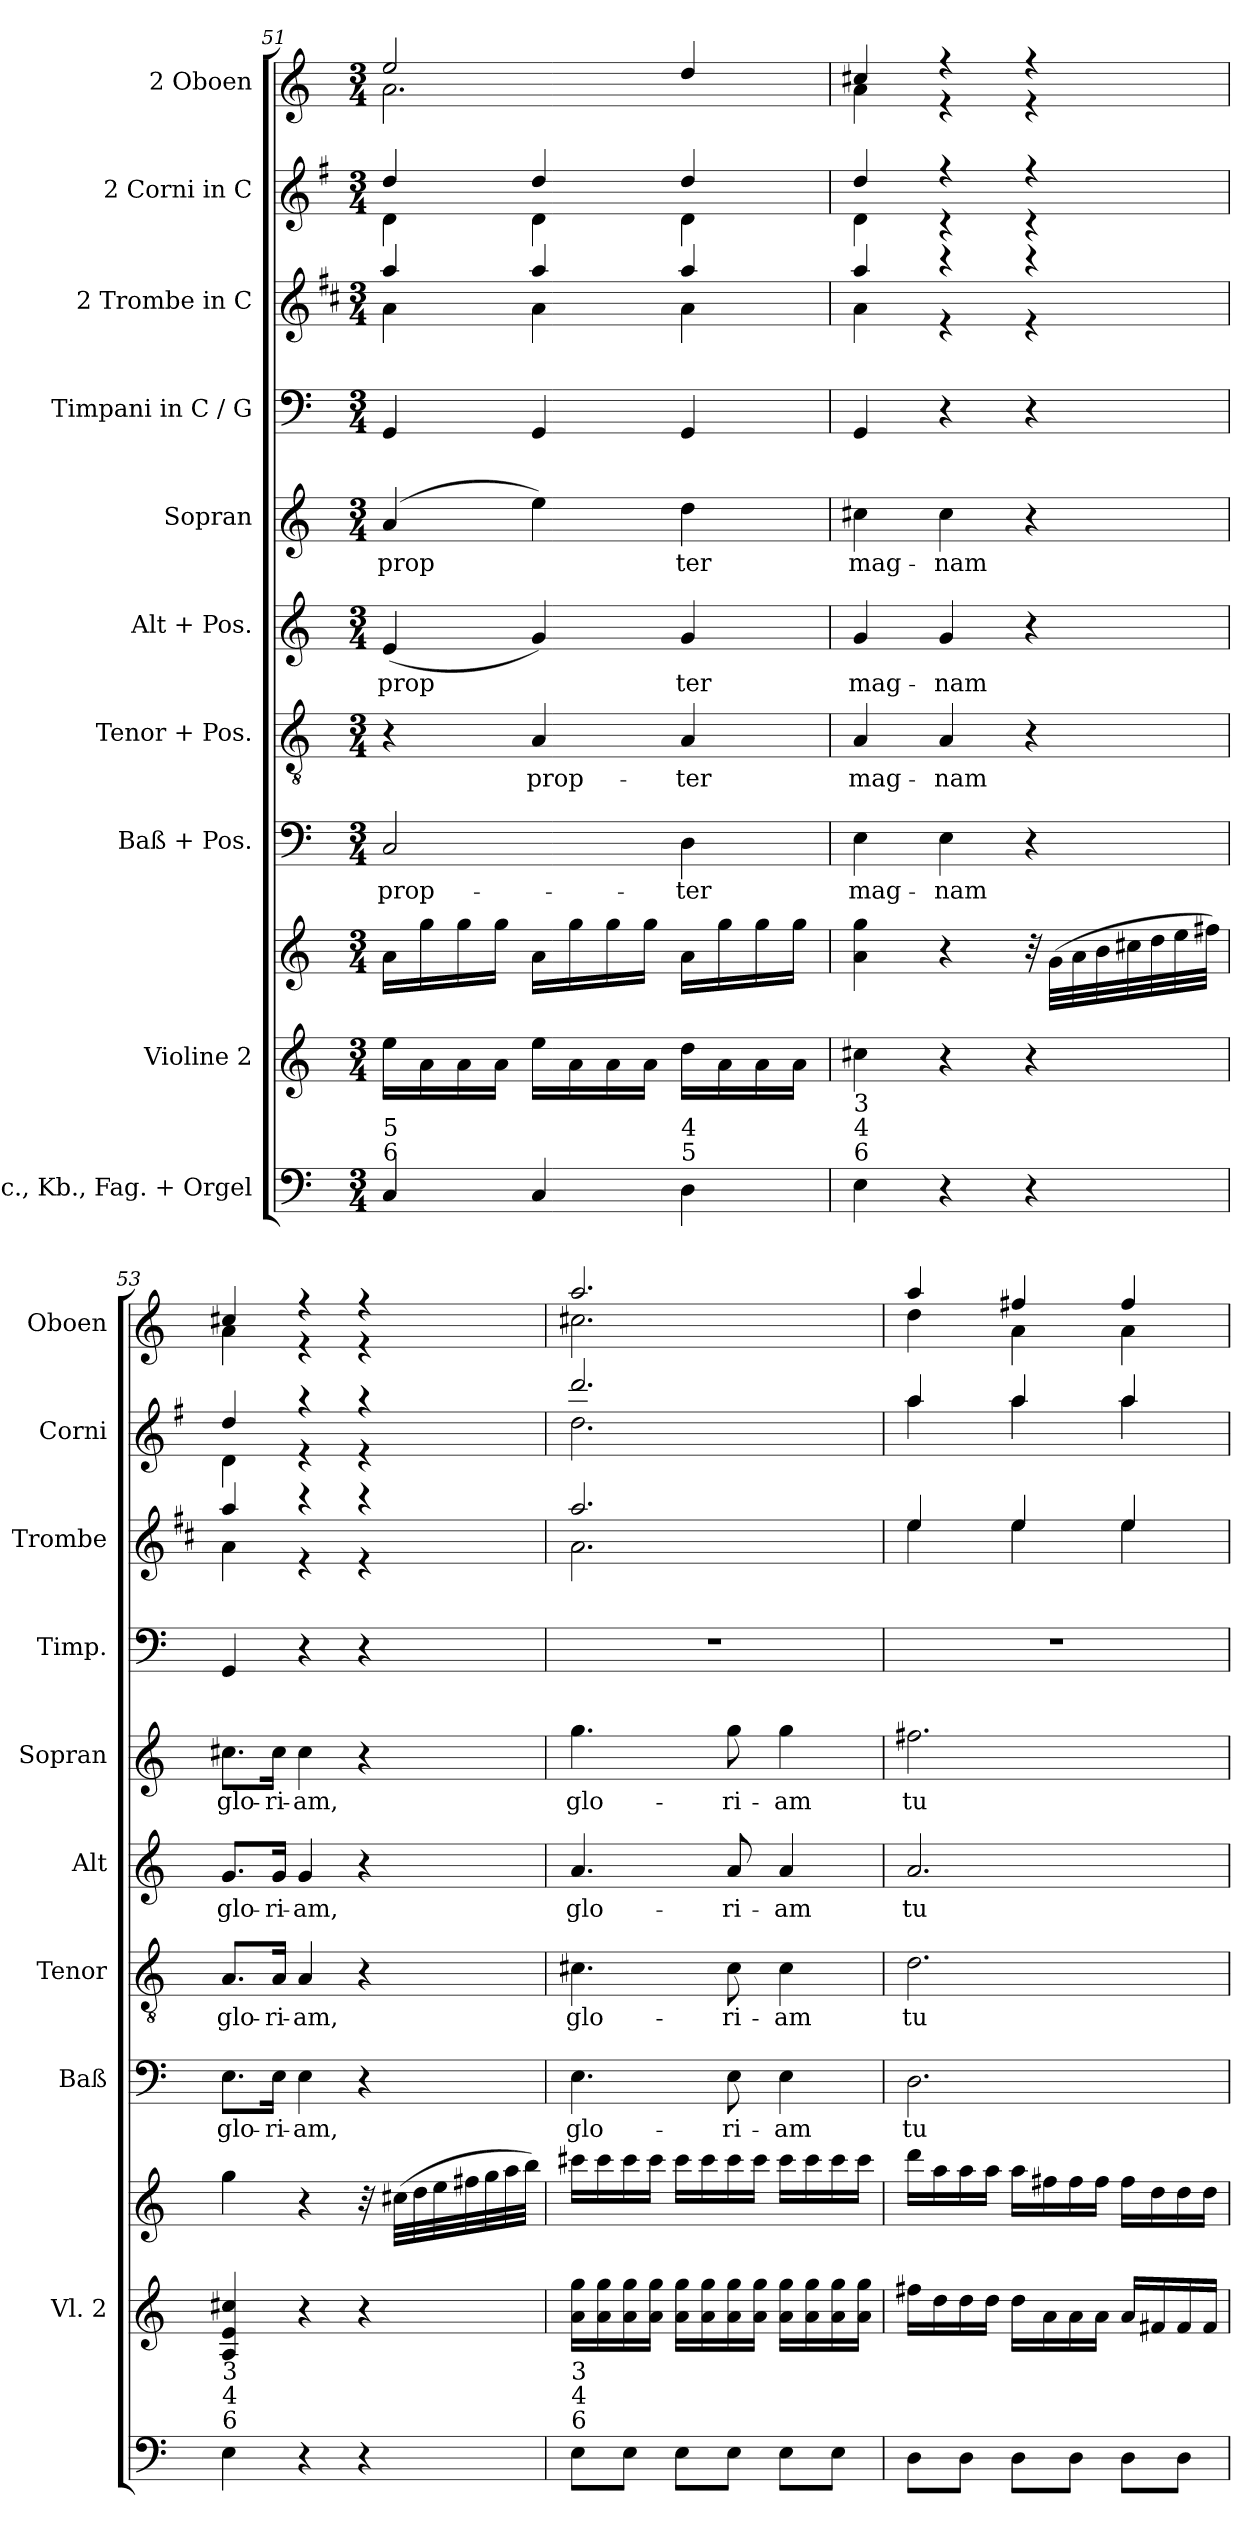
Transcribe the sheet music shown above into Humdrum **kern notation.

**kern	**kern	**kern	**kern	**text	**kern	**text	**kern	**text	**kern	**text	**kern	**kern	**kern	**kern
*part10	*part9	*part9	*part8	*part8	*part7	*part7	*part6	*part6	*part5	*part5	*part4	*part3	*part2	*part1
*staff11	*staff10	*staff9	*staff8	*staff8	*staff7	*staff7	*staff6	*staff6	*staff5	*staff5	*staff4	*staff3	*staff2	*staff1
*I"Vlc., Kb., Fag. + Orgel	*I"Violine 2	*	*I"Baß + Pos.	*	*I"Tenor + Pos.	*	*I"Alt + Pos.	*	*I"Sopran	*	*I"Timpani in C / G	*I"2 Trombe in C	*I"2 Corni in C	*I"2 Oboen
*	*I'Vl. 2	*	*I'Baß	*	*I'Tenor	*	*I'Alt	*	*I'Sopran	*	*I'Timp.	*I'Trombe	*I'Corni	*I'Oboen
*clefF4	*clefG2	*clefG2	*clefF4	*	*clefGv2	*	*clefG2	*	*clefG2	*	*clefF4	*clefG2	*clefG2	*clefG2
*	*	*	*	*	*	*	*	*	*	*	*	*ITrd1c2	*ITrd4c7	*
*k[]	*k[]	*k[]	*k[]	*	*k[]	*	*k[]	*	*k[]	*	*k[]	*k[]	*k[]	*k[]
*M3/4	*M3/4	*M3/4	*M3/4	*	*M3/4	*	*M3/4	*	*M3/4	*	*M3/4	*M3/4	*M3/4	*M3/4
=51	=51	=51	=51	=51	=51	=51	=51	=51	=51	=51	=51	=51	=51	=51
!LO:TX:a:t=6	!	!	!	!	!	!	!	!	!	!	!	!	!	!
!LO:TX:a:t=5	!	!	!	!	!	!	!	!	!	!	!	!	!	!
!	!	!	!	!LO:LY:b	!	!	!	!LO:LY:b	!	!LO:LY:b	!	!	!	!
*	*	*	*	*	*	*	*	*	*	*	*	*^	*^	*^
4C/	16ee\LL	16a\LL	2C/	prop-	4r	.	(<4e/	prop	(>4a/	prop	4GG/	4gg/	4g\	4g/	4G\	2ee/	2.a\
.	16a\	16gg\	.	.	.	.	.	.	.	.	.	.	.	.	.	.	.
.	16a\	16gg\	.	.	.	.	.	.	.	.	.	.	.	.	.	.	.
.	16a\JJ	16gg\JJ	.	.	.	.	.	.	.	.	.	.	.	.	.	.	.
!	!	!	!	!	!	!LO:LY:b	!	!	!	!	!	!	!	!	!	!	!
4C/	16ee\LL	16a\LL	.	.	4A/	prop-	4g/)	.	4ee\)	.	4GG/	4gg/	4g\	4g/	4G\	.	.
.	16a\	16gg\	.	.	.	.	.	.	.	.	.	.	.	.	.	.	.
.	16a\	16gg\	.	.	.	.	.	.	.	.	.	.	.	.	.	.	.
.	16a\JJ	16gg\JJ	.	.	.	.	.	.	.	.	.	.	.	.	.	.	.
!LO:TX:a:t=5	!	!	!	!	!	!	!	!	!	!	!	!	!	!	!	!	!
!LO:TX:a:t=4	!	!	!	!	!	!	!	!	!	!	!	!	!	!	!	!	!
!	!	!	!	!LO:LY:b	!	!LO:LY:b	!	!LO:LY:b	!	!LO:LY:b	!	!	!	!	!	!	!
4D\	16dd\LL	16a\LL	4D\	ter	4A/	ter	4g/	ter	4dd\	ter	4GG/	4gg/	4g\	4g/	4G\	4dd/	.
.	16a\	16gg\	.	.	.	.	.	.	.	.	.	.	.	.	.	.	.
.	16a\	16gg\	.	.	.	.	.	.	.	.	.	.	.	.	.	.	.
.	16a\JJ	16gg\JJ	.	.	.	.	.	.	.	.	.	.	.	.	.	.	.
!!LO:PB:g=z	!!
=52	=52	=52	=52	=52	=52	=52	=52	=52	=52	=52	=52	=52	=52	=52	=52	=52	=52
!LO:TX:a:t=6	!	!	!	!	!	!	!	!	!	!	!	!	!	!	!	!	!
!LO:TX:a:t=4	!	!	!	!	!	!	!	!	!	!	!	!	!	!	!	!	!
!LO:TX:a:t=3	!	!	!	!	!	!	!	!	!	!	!	!	!	!	!	!	!
!	!	!	!	!LO:LY:b	!	!LO:LY:b	!	!LO:LY:b	!	!LO:LY:b	!	!	!	!	!	!	!
4E\	4cc#X\	4a\ 4gg\	4E\	mag-	4A/	mag-	4g/	mag-	4cc#X\	mag-	4GG/	4gg/	4g\	4g/	4G\	4cc#X/	4a\
!	!	!	!	!LO:LY:b	!	!LO:LY:b	!	!LO:LY:b	!	!LO:LY:b	!	!	!	!	!	!	!
4r	4r	4r	4E\	nam	4A/	nam	4g/	nam	4cc#\	nam	4r	4r	4r	4r	4r	4r	4r
4r	4r	32r	4r	.	4r	.	4r	.	4r	.	4r	4r	4r	4r	4r	4r	4r
.	.	(>32g\LLL	.	.	.	.	.	.	.	.	.	.	.	.	.	.	.
.	.	32a\	.	.	.	.	.	.	.	.	.	.	.	.	.	.	.
.	.	32b\	.	.	.	.	.	.	.	.	.	.	.	.	.	.	.
.	.	32cc#X\	.	.	.	.	.	.	.	.	.	.	.	.	.	.	.
.	.	32dd\	.	.	.	.	.	.	.	.	.	.	.	.	.	.	.
.	.	32ee\	.	.	.	.	.	.	.	.	.	.	.	.	.	.	.
.	.	32ff#X\JJJ)	.	.	.	.	.	.	.	.	.	.	.	.	.	.	.
=53	=53	=53	=53	=53	=53	=53	=53	=53	=53	=53	=53	=53	=53	=53	=53	=53	=53
!LO:TX:a:t=6	!	!	!	!	!	!	!	!	!	!	!	!	!	!	!	!	!
!LO:TX:a:t=4	!	!	!	!	!	!	!	!	!	!	!	!	!	!	!	!	!
!LO:TX:a:t=3	!	!	!	!	!	!	!	!	!	!	!	!	!	!	!	!	!
!	!	!	!	!LO:LY:b	!	!LO:LY:b	!	!LO:LY:b	!	!LO:LY:b	!	!	!	!	!	!	!
4E\	4A/ 4e/ 4cc#X/	4gg\	8.E\L	glo-	8.A/L	glo-	8.g/L	glo-	8.cc#X\L	glo-	4GG/	4gg/	4g\	4g/	4G\	4cc#X/	4a\
!	!	!	!	!LO:LY:b	!	!LO:LY:b	!	!LO:LY:b	!	!LO:LY:b	!	!	!	!	!	!	!
.	.	.	16E\Jk	ri-	16A/Jk	ri-	16g/Jk	ri-	16cc#\Jk	ri-	.	.	.	.	.	.	.
!	!	!	!	!LO:LY:b	!	!LO:LY:b	!	!LO:LY:b	!	!LO:LY:b	!	!	!	!	!	!	!
4r	4r	4r	4E\	am,	4A/	am,	4g/	am,	4cc#\	am,	4r	4r	4r	4r	4r	4r	4r
4r	4r	32r	4r	.	4r	.	4r	.	4r	.	4r	4r	4r	4r	4r	4r	4r
.	.	(>32cc#X\LLL	.	.	.	.	.	.	.	.	.	.	.	.	.	.	.
.	.	32dd\	.	.	.	.	.	.	.	.	.	.	.	.	.	.	.
.	.	32ee\	.	.	.	.	.	.	.	.	.	.	.	.	.	.	.
.	.	32ff#X\	.	.	.	.	.	.	.	.	.	.	.	.	.	.	.
.	.	32gg\	.	.	.	.	.	.	.	.	.	.	.	.	.	.	.
.	.	32aa\	.	.	.	.	.	.	.	.	.	.	.	.	.	.	.
.	.	32bb\JJJ)	.	.	.	.	.	.	.	.	.	.	.	.	.	.	.
=54	=54	=54	=54	=54	=54	=54	=54	=54	=54	=54	=54	=54	=54	=54	=54	=54	=54
!LO:TX:a:t=6	!	!	!	!	!	!	!	!	!	!	!	!	!	!	!	!	!
!LO:TX:a:t=4	!	!	!	!	!	!	!	!	!	!	!	!	!	!	!	!	!
!LO:TX:a:t=3	!	!	!	!	!	!	!	!	!	!	!	!	!	!	!	!	!
!	!	!	!	!LO:LY:b	!	!LO:LY:b	!	!LO:LY:b	!	!LO:LY:b	!	!	!	!	!	!	!
8E\L	16a\ 16gg\LL	16ccc#X\LL	4.E\	glo-	4.c#X\	glo-	4.a/	glo-	4.gg\	glo-	2.r	2.gg/	2.g\	2.gg/	2.g\	2.aa/	2.cc#X\
.	16a\ 16gg\	16ccc#\	.	.	.	.	.	.	.	.	.	.	.	.	.	.	.
8E\J	16a\ 16gg\	16ccc#\	.	.	.	.	.	.	.	.	.	.	.	.	.	.	.
.	16a\ 16gg\JJ	16ccc#\JJ	.	.	.	.	.	.	.	.	.	.	.	.	.	.	.
8E\L	16a\ 16gg\LL	16ccc#\LL	.	.	.	.	.	.	.	.	.	.	.	.	.	.	.
.	16a\ 16gg\	16ccc#\	.	.	.	.	.	.	.	.	.	.	.	.	.	.	.
!	!	!	!	!LO:LY:b	!	!LO:LY:b	!	!LO:LY:b	!	!LO:LY:b	!	!	!	!	!	!	!
8E\J	16a\ 16gg\	16ccc#\	8E\	ri-	8c#\	ri-	8a/	ri-	8gg\	ri-	.	.	.	.	.	.	.
.	16a\ 16gg\JJ	16ccc#\JJ	.	.	.	.	.	.	.	.	.	.	.	.	.	.	.
!	!	!	!	!LO:LY:b	!	!LO:LY:b	!	!LO:LY:b	!	!LO:LY:b	!	!	!	!	!	!	!
8E\L	16a\ 16gg\LL	16ccc#\LL	4E\	am	4c#\	am	4a/	am	4gg\	am	.	.	.	.	.	.	.
.	16a\ 16gg\	16ccc#\	.	.	.	.	.	.	.	.	.	.	.	.	.	.	.
8E\J	16a\ 16gg\	16ccc#\	.	.	.	.	.	.	.	.	.	.	.	.	.	.	.
.	16a\ 16gg\JJ	16ccc#\JJ	.	.	.	.	.	.	.	.	.	.	.	.	.	.	.
=55	=55	=55	=55	=55	=55	=55	=55	=55	=55	=55	=55	=55	=55	=55	=55	=55	=55
!	!	!	!	!LO:LY:b	!	!LO:LY:b	!	!LO:LY:b	!	!LO:LY:b	!	!	!	!	!	!	!
8D\L	16ff#X\LL	16ddd\LL	2.D\	tu-	2.d\	tu-	2.a/	tu-	2.ff#X\	tu-	2.r	4dd/	4dd\	4dd/	4dd\	4aa/	4dd\
.	16dd\	16aa\	.	.	.	.	.	.	.	.	.	.	.	.	.	.	.
8D\J	16dd\	16aa\	.	.	.	.	.	.	.	.	.	.	.	.	.	.	.
.	16dd\JJ	16aa\JJ	.	.	.	.	.	.	.	.	.	.	.	.	.	.	.
8D\L	16dd\LL	16aa\LL	.	.	.	.	.	.	.	.	.	4dd/	4dd\	4dd/	4dd\	4ff#X/	4a\
.	16a\	16ff#X\	.	.	.	.	.	.	.	.	.	.	.	.	.	.	.
8D\J	16a\	16ff#\	.	.	.	.	.	.	.	.	.	.	.	.	.	.	.
.	16a\JJ	16ff#\JJ	.	.	.	.	.	.	.	.	.	.	.	.	.	.	.
8D\L	16a/LL	16ff#\LL	.	.	.	.	.	.	.	.	.	4dd/	4dd\	4dd/	4dd\	4ff#/	4a\
.	16f#X/	16dd\	.	.	.	.	.	.	.	.	.	.	.	.	.	.	.
8D\J	16f#/	16dd\	.	.	.	.	.	.	.	.	.	.	.	.	.	.	.
.	16f#/JJ	16dd\JJ	.	.	.	.	.	.	.	.	.	.	.	.	.	.	.
*	*	*	*	*	*	*	*	*	*	*	*	*v	*v	*	*	*v	*v
*	*	*	*	*	*	*	*	*	*	*	*	*	*v	*v	*
=	=	=	=	=	=	=	=	=	=	=	=	=	=	=
*-	*-	*-	*-	*-	*-	*-	*-	*-	*-	*-	*-	*-	*-	*-
